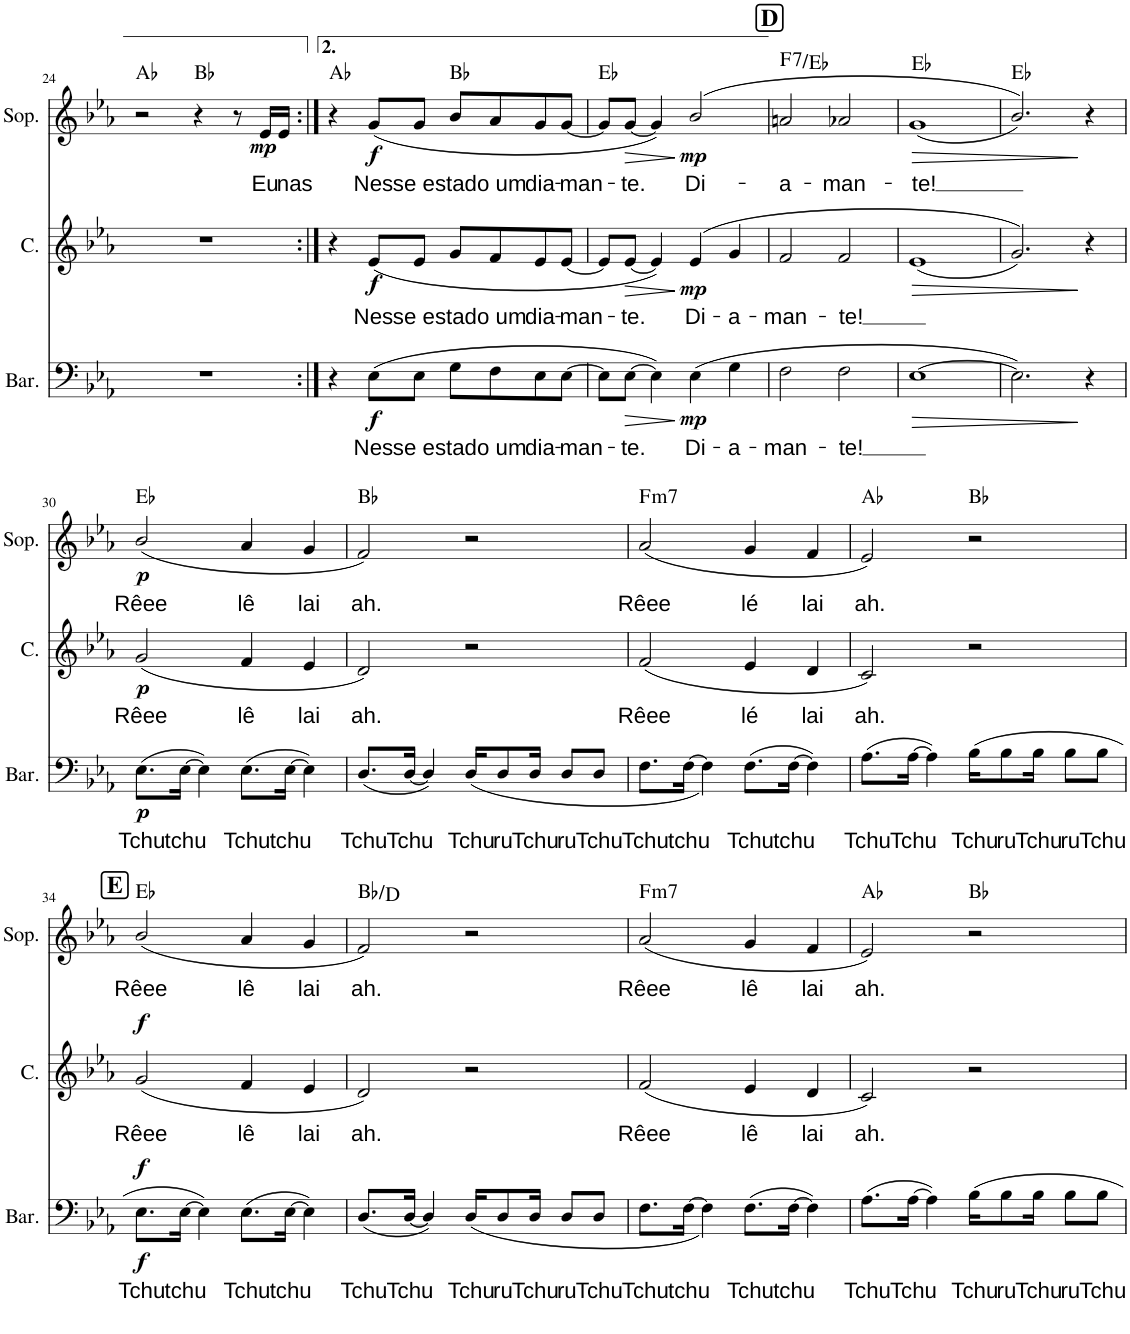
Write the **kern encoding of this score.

**kern	**text	**dynam	**kern	**text	**dynam	**kern	**text	**dynam	**harte
*part3	*part3	*part3	*part2	*part2	*part2	*part1	*part1	*part1	*part1
*staff3	*staff3	*staff3	*staff2	*staff2	*staff2	*staff1	*staff1	*staff1	*
*I"Barítono	*	*	*I"Contralto	*	*	*I"Soprano	*	*	*
*I'Bar.	*	*	*I'C.	*	*	*I'Sop.	*	*	*
!!LO:PB:g=z
*clefF4	*	*	*clefG2	*	*	*clefG2	*	*	*
*k[b-e-a-]	*	*	*k[b-e-a-]	*	*	*k[b-e-a-]	*	*	*
*M4/4	*	*	*M4/4	*	*	*M4/4	*	*	*
=24	=24	=24	=24	=24	=24	=24	=24	=24	=24
1r	.	.	1r	.	.	2r	.	.	Ab:maj
.	.	.	.	.	.	4r	.	.	Bb:maj
.	.	.	.	.	.	8r	.	.	.
!	!	!	!	!	!	!	!LO:LY:b	!LO:DY:b	!
.	.	.	.	.	.	16e-/LL	Eu	mp	.
!	!	!	!	!	!	!	!LO:LY:b	!	!
.	.	.	.	.	.	16e-/JJ	nas-	.	.
=25:|!	=25:|!	=25:|!	=25:|!	=25:|!	=25:|!	=25:|!	=25:|!	=25:|!	=25:|!
4r	.	.	4r	.	.	4r	.	.	Ab:maj
!	!LO:LY:b	!LO:DY:b	!	!LO:LY:b	!LO:DY:b	!	!LO:LY:b	!LO:DY:b	!
(>8E-\L	-Nes-	f	(<8e-/L	-Nes-	f	(<8g/L	-Nes-	f	.
!	!LO:LY:b	!	!	!LO:LY:b	!	!	!LO:LY:b	!	!
8E-\J	-se es-	.	8e-/J	-se es-	.	8g/J	-se es-	.	.
!	!LO:LY:b	!	!	!LO:LY:b	!	!	!LO:LY:b	!	!
8G\L	-ta-	.	8g/L	-ta-	.	8b-/L	-ta-	.	Bb:maj
!	!LO:LY:b	!	!	!LO:LY:b	!	!	!LO:LY:b	!	!
8F\	-do um	.	8f/	-do um	.	8a-/	-do um	.	.
!	!LO:LY:b	!	!	!LO:LY:b	!	!	!LO:LY:b	!	!
8E-\	dia-	.	8e-/	dia-	.	8g/	dia-	.	.
!	!LO:LY:b	!	!	!LO:LY:b	!	!	!LO:LY:b	!	!
[>8E-\J	-man-	.	[<8e-/J	-man-	.	[<8g/J	-man-	.	.
=26	=26	=26	=26	=26	=26	=26	=26	=26	=26
8E-\L]	.	.	8e-/L]	.	.	8g/L]	.	.	Eb:maj
!	!LO:LY:b	!LO:HP:b	!	!LO:LY:b	!LO:HP:b	!	!LO:LY:b	!LO:HP:b	!
[>8E-\J	-te.	>	[<8e-/J	-te.	>	[<8g/J	-te.	>	.
4E-\])	.	.	4e-/])	.	.	4g/])	.	.	.
!	!LO:LY:b	!LO:DY:n=1:b	!	!LO:LY:b	!LO:DY:n=1:b	!	!LO:LY:b	!LO:DY:n=1:b	!
(4E-\	Di-	] mp	(>4e-/	Di-	] mp	(>2b-/	Di-	] mp	.
!	!LO:LY:b	!	!	!LO:LY:b	!	!	!	!	!
4G\	-a-	.	4g/	-a-	.	.	.	.	.
!!LO:REH:place=s1:a:B:cj:fs=14:t=D
=27	=27	=27	=27	=27	=27	=27	=27	=27	=27
!	!LO:LY:b	!	!	!LO:LY:b	!	!	!LO:LY:b	!	!LO:H:kt=7
2F\	-man-	.	2f/	-man-	.	2an/	-a-	.	F:7/b7
!	!LO:LY:b	!	!	!LO:LY:b	!	!	!LO:LY:b	!	!
2F\	-te!	.	2f/	-te!	.	2a-X/	-man-	.	.
=28	=28	=28	=28	=28	=28	=28	=28	=28	=28
!	!	!LO:HP:b	!	!	!LO:HP:b	!	!LO:LY:b	!LO:HP:b	!
[>1E-	.	>	(<1e-	.	>	(<1g	-te!	>	Eb:maj
=29	=29	=29	=29	=29	=29	=29	=29	=29	=29
2.E-\])	.	.	2.g/))	.	.	2.b-/))	.	.	Eb:maj
4r	.	]	4r	.	]	4r	.	]	.
!!LO:LB:g=z
=30	=30	=30	=30	=30	=30	=30	=30	=30	=30
!	!LO:LY:b	!LO:DY:b	!	!LO:LY:b	!LO:DY:b	!	!LO:LY:b	!LO:DY:b	!
(>8.E-\L	Tchu	p	(<2g/	Rêee	p	(<2b-/	Rêee	p	Eb:maj
!	!LO:LY:b	!	!	!	!	!	!	!	!
[>16E-\Jk	tchu	.	.	.	.	.	.	.	.
4E-\])	.	.	.	.	.	.	.	.	.
!	!LO:LY:b	!	!	!LO:LY:b	!	!	!LO:LY:b	!	!
(>8.E-\L	Tchu	.	4f/	lê	.	4a-/	lê	.	.
!	!LO:LY:b	!	!	!	!	!	!	!	!
[>16E-\Jk	tchu	.	.	.	.	.	.	.	.
!	!	!	!	!LO:LY:b	!	!	!LO:LY:b	!	!
4E-\])	.	.	4e-/	lai	.	4g/	lai	.	.
=31	=31	=31	=31	=31	=31	=31	=31	=31	=31
!	!LO:LY:b	!	!	!LO:LY:b	!	!	!LO:LY:b	!	!
(<8.D/L	Tchu	.	2d/)	ah.	.	2f/)	ah.	.	Bb:maj
!	!LO:LY:b	!	!	!	!	!	!	!	!
[<16D/Jk	Tchu	.	.	.	.	.	.	.	.
4D/])	.	.	.	.	.	.	.	.	.
!	!LO:LY:b	!	!	!	!	!	!	!	!
(<16D/KL	Tchu-	.	2r	.	.	2r	.	.	.
!	!LO:LY:b	!	!	!	!	!	!	!	!
8D/	-ru	.	.	.	.	.	.	.	.
!	!LO:LY:b	!	!	!	!	!	!	!	!
16D/Jk	Tchu-	.	.	.	.	.	.	.	.
!	!LO:LY:b	!	!	!	!	!	!	!	!
8D/L	-ru	.	.	.	.	.	.	.	.
!	!LO:LY:b	!	!	!	!	!	!	!	!
8D/J	Tchu	.	.	.	.	.	.	.	.
=32	=32	=32	=32	=32	=32	=32	=32	=32	=32
!	!LO:LY:b	!	!	!LO:LY:b	!	!	!LO:LY:b	!	!LO:H:kt=m7
8.F\L	Tchu	.	(<2f/	Rêee	.	(<2a-/	Rêee	.	F:min7
!	!LO:LY:b	!	!	!	!	!	!	!	!
[>16F\Jk	tchu	.	.	.	.	.	.	.	.
4F\])	.	.	.	.	.	.	.	.	.
!	!LO:LY:b	!	!	!LO:LY:b	!	!	!LO:LY:b	!	!
(>8.F\L	Tchu	.	4e-/	lé	.	4g/	lé	.	.
!	!LO:LY:b	!	!	!	!	!	!	!	!
[>16F\Jk	tchu	.	.	.	.	.	.	.	.
!	!	!	!	!LO:LY:b	!	!	!LO:LY:b	!	!
4F\])	.	.	4d/	lai	.	4f/	lai	.	.
=33	=33	=33	=33	=33	=33	=33	=33	=33	=33
!	!LO:LY:b	!	!	!LO:LY:b	!	!	!LO:LY:b	!	!
(>8.A-\L	Tchu	.	2c/)	ah.	.	2e-/)	ah.	.	Ab:maj
!	!LO:LY:b	!	!	!	!	!	!	!	!
[>16A-\Jk	Tchu	.	.	.	.	.	.	.	.
4A-\])	.	.	.	.	.	.	.	.	.
!	!LO:LY:b	!	!	!	!	!	!	!	!
(>16B-\KL	Tchu-	.	2r	.	.	2r	.	.	Bb:maj
!	!LO:LY:b	!	!	!	!	!	!	!	!
8B-\	-ru	.	.	.	.	.	.	.	.
!	!LO:LY:b	!	!	!	!	!	!	!	!
16B-\Jk	Tchu-	.	.	.	.	.	.	.	.
!	!LO:LY:b	!	!	!	!	!	!	!	!
8B-\L	-ru	.	.	.	.	.	.	.	.
!	!LO:LY:b	!	!	!	!	!	!	!	!
8B-\J	Tchu	.	.	.	.	.	.	.	.
!!LO:LB:g=z
!!LO:REH:place=s1:a:B:cj:fs=14:t=E
=34	=34	=34	=34	=34	=34	=34	=34	=34	=34
!	!LO:LY:b	!LO:DY:b	!	!LO:LY:b	!	!	!LO:LY:b	!	!
!	!	!LO:DY:n=1:a	!	!	!LO:DY:a	!	!	!	!
8.E-\L	Tchu	f f	(<2g/	Rêee	f	(<2b-/	Rêee	.	Eb:maj
!	!LO:LY:b	!	!	!	!	!	!	!	!
[>16E-\Jk	tchu	.	.	.	.	.	.	.	.
4E-\])	.	.	.	.	.	.	.	.	.
!	!LO:LY:b	!	!	!LO:LY:b	!	!	!LO:LY:b	!	!
(>8.E-\L	Tchu	.	4f/	lê	.	4a-/	lê	.	.
!	!LO:LY:b	!	!	!	!	!	!	!	!
[>16E-\Jk	tchu	.	.	.	.	.	.	.	.
!	!	!	!	!LO:LY:b	!	!	!LO:LY:b	!	!
4E-\])	.	.	4e-/	lai	.	4g/	lai	.	.
=35	=35	=35	=35	=35	=35	=35	=35	=35	=35
!	!LO:LY:b	!	!	!LO:LY:b	!	!	!LO:LY:b	!	!
(<8.D/L	Tchu	.	2d/)	ah.	.	2f/)	ah.	.	Bb:maj/3
!	!LO:LY:b	!	!	!	!	!	!	!	!
[<16D/Jk	Tchu	.	.	.	.	.	.	.	.
4D/])	.	.	.	.	.	.	.	.	.
!	!LO:LY:b	!	!	!	!	!	!	!	!
(<16D/KL	Tchu-	.	2r	.	.	2r	.	.	.
!	!LO:LY:b	!	!	!	!	!	!	!	!
8D/	-ru	.	.	.	.	.	.	.	.
!	!LO:LY:b	!	!	!	!	!	!	!	!
16D/Jk	Tchu-	.	.	.	.	.	.	.	.
!	!LO:LY:b	!	!	!	!	!	!	!	!
8D/L	-ru	.	.	.	.	.	.	.	.
!	!LO:LY:b	!	!	!	!	!	!	!	!
8D/J	Tchu	.	.	.	.	.	.	.	.
=36	=36	=36	=36	=36	=36	=36	=36	=36	=36
!	!LO:LY:b	!	!	!LO:LY:b	!	!	!LO:LY:b	!	!LO:H:kt=m7
8.F\L	Tchu	.	(<2f/	Rêee	.	(<2a-/	Rêee	.	F:min7
!	!LO:LY:b	!	!	!	!	!	!	!	!
[>16F\Jk	tchu	.	.	.	.	.	.	.	.
4F\])	.	.	.	.	.	.	.	.	.
!	!LO:LY:b	!	!	!LO:LY:b	!	!	!LO:LY:b	!	!
(>8.F\L	Tchu	.	4e-/	lê	.	4g/	lê	.	.
!	!LO:LY:b	!	!	!	!	!	!	!	!
[>16F\Jk	tchu	.	.	.	.	.	.	.	.
!	!	!	!	!LO:LY:b	!	!	!LO:LY:b	!	!
4F\])	.	.	4d/	lai	.	4f/	lai	.	.
=37	=37	=37	=37	=37	=37	=37	=37	=37	=37
!	!LO:LY:b	!	!	!LO:LY:b	!	!	!LO:LY:b	!	!
(>8.A-\L	Tchu	.	2c/)	ah.	.	2e-/)	ah.	.	Ab:maj
!	!LO:LY:b	!	!	!	!	!	!	!	!
[>16A-\Jk	Tchu	.	.	.	.	.	.	.	.
4A-\])	.	.	.	.	.	.	.	.	.
!	!LO:LY:b	!	!	!	!	!	!	!	!
16B-\KL	Tchu-	.	2r	.	.	2r	.	.	Bb:maj
!	!LO:LY:b	!	!	!	!	!	!	!	!
8B-\	-ru	.	.	.	.	.	.	.	.
!	!LO:LY:b	!	!	!	!	!	!	!	!
16B-\Jk	Tchu-	.	.	.	.	.	.	.	.
!	!LO:LY:b	!	!	!	!	!	!	!	!
8B-\L	-ru	.	.	.	.	.	.	.	.
!	!LO:LY:b	!	!	!	!	!	!	!	!
8B-\J	Tchu	.	.	.	.	.	.	.	.
=	=	=	=	=	=	=	=	=	=
*-	*-	*-	*-	*-	*-	*-	*-	*-	*-
